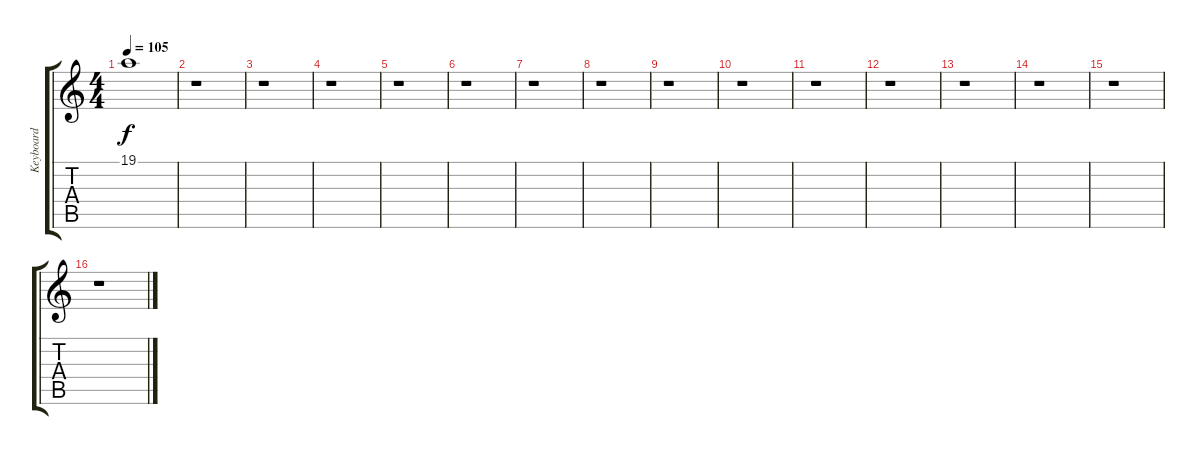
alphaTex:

\track ("Keyboard" "Keyboard") {instrument tremolostrings}
\staff {score tabs}
\tuning (D4 A3 F3 C3 G2 D2) {hide}
\ts (4 4)
\tempo 105
\clef g2
\ks c
19.1.1{dy f} |
r.1 |
r.1 |
r.1 |
r.1 |
r.1 |
r.1 |
r.1 |
r.1 |
r.1 |
r.1 |
r.1 |
r.1 |
r.1 |
r.1 |
r.1
